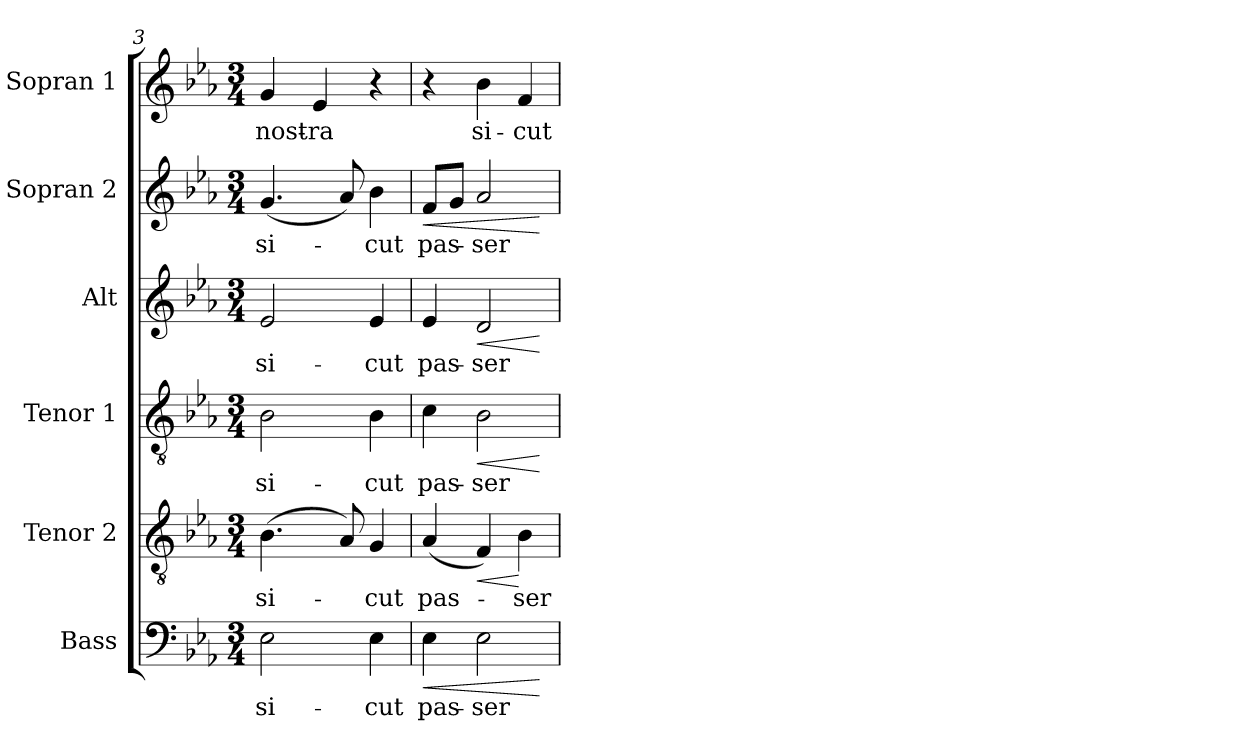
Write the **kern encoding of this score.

**kern	**text	**dynam	**kern	**text	**dynam	**kern	**text	**dynam	**kern	**text	**dynam	**kern	**text	**dynam	**kern	**text
*part6	*part6	*part6	*part5	*part5	*part5	*part4	*part4	*part4	*part3	*part3	*part3	*part2	*part2	*part2	*part1	*part1
*staff6	*staff6	*staff6	*staff5	*staff5	*staff5	*staff4	*staff4	*staff4	*staff3	*staff3	*staff3	*staff2	*staff2	*staff2	*staff1	*staff1
*I"Bass	*	*	*I"Tenor 2	*	*	*I"Tenor 1	*	*	*I"Alt	*	*	*I"Sopran 2	*	*	*I"Sopran 1	*
*I'B.	*	*	*I'T. 2	*	*	*I'T. 1	*	*	*I'A.	*	*	*I'S. 2	*	*	*I'S. 1	*
*clefF4	*	*	*clefGv2	*	*	*clefGv2	*	*	*clefG2	*	*	*clefG2	*	*	*clefG2	*
*k[b-e-a-]	*	*	*k[b-e-a-]	*	*	*k[b-e-a-]	*	*	*k[b-e-a-]	*	*	*k[b-e-a-]	*	*	*k[b-e-a-]	*
*E-:	*	*	*E-:	*	*	*E-:	*	*	*E-:	*	*	*E-:	*	*	*E-:	*
*M3/4	*	*	*M3/4	*	*	*M3/4	*	*	*M3/4	*	*	*M3/4	*	*	*M3/4	*
=3	=3	=3	=3	=3	=3	=3	=3	=3	=3	=3	=3	=3	=3	=3	=3	=3
!	!LO:LY:b	!	!	!LO:LY:b	!	!	!LO:LY:b	!	!	!LO:LY:b	!	!	!LO:LY:b	!	!	!LO:LY:b
2E-\	si-	.	(>4.B-\	si-	.	2B-\	si-	.	2e-/	si-	.	(<4.g/	si-	.	4g/	nost-
!	!	!	!	!	!	!	!	!	!	!	!	!	!	!	!	!LO:LY:b
.	.	.	.	.	.	.	.	.	.	.	.	.	.	.	4e-/	-ra
.	.	.	8A-/)	.	.	.	.	.	.	.	.	8a-/)	.	.	.	.
!	!LO:LY:b	!	!	!LO:LY:b	!	!	!LO:LY:b	!	!	!LO:LY:b	!	!	!LO:LY:b	!	!	!
4E-\	-cut	.	4G/	-cut	.	4B-\	-cut	.	4e-/	-cut	.	4b-\	-cut	.	4r	.
=4	=4	=4	=4	=4	=4	=4	=4	=4	=4	=4	=4	=4	=4	=4	=4	=4
!	!LO:LY:b	!LO:HP:b	!	!LO:LY:b	!	!	!LO:LY:b	!	!	!LO:LY:b	!	!	!LO:LY:b	!LO:HP:b	!	!
4E-\	pas-	<	(<4A-/	pas-	.	4c\	pas-	.	4e-/	pas-	.	8f/L	pas-	<	4r	.
.	.	.	.	.	.	.	.	.	.	.	.	8g/J	.	.	.	.
!	!LO:LY:b	!	!	!	!LO:HP:b	!	!LO:LY:b	!LO:HP:b	!	!LO:LY:b	!LO:HP:b	!	!LO:LY:b	!	!	!LO:LY:b
2E-\	-ser	.	4F/)	.	<	2B-\	-ser	<	2d/	-ser	<	2a-/	-ser	.	4b-\	si-
!	!	!	!	!LO:LY:b	!	!	!	!	!	!	!	!	!	!	!	!LO:LY:b
.	.	.	4B-\	-ser	[	.	.	.	.	.	.	.	.	.	4f/	-cut
.	.	[	.	.	.	.	.	[	.	.	[	.	.	[	.	.
=	=	=	=	=	=	=	=	=	=	=	=	=	=	=	=	=
*-	*-	*-	*-	*-	*-	*-	*-	*-	*-	*-	*-	*-	*-	*-	*-	*-
